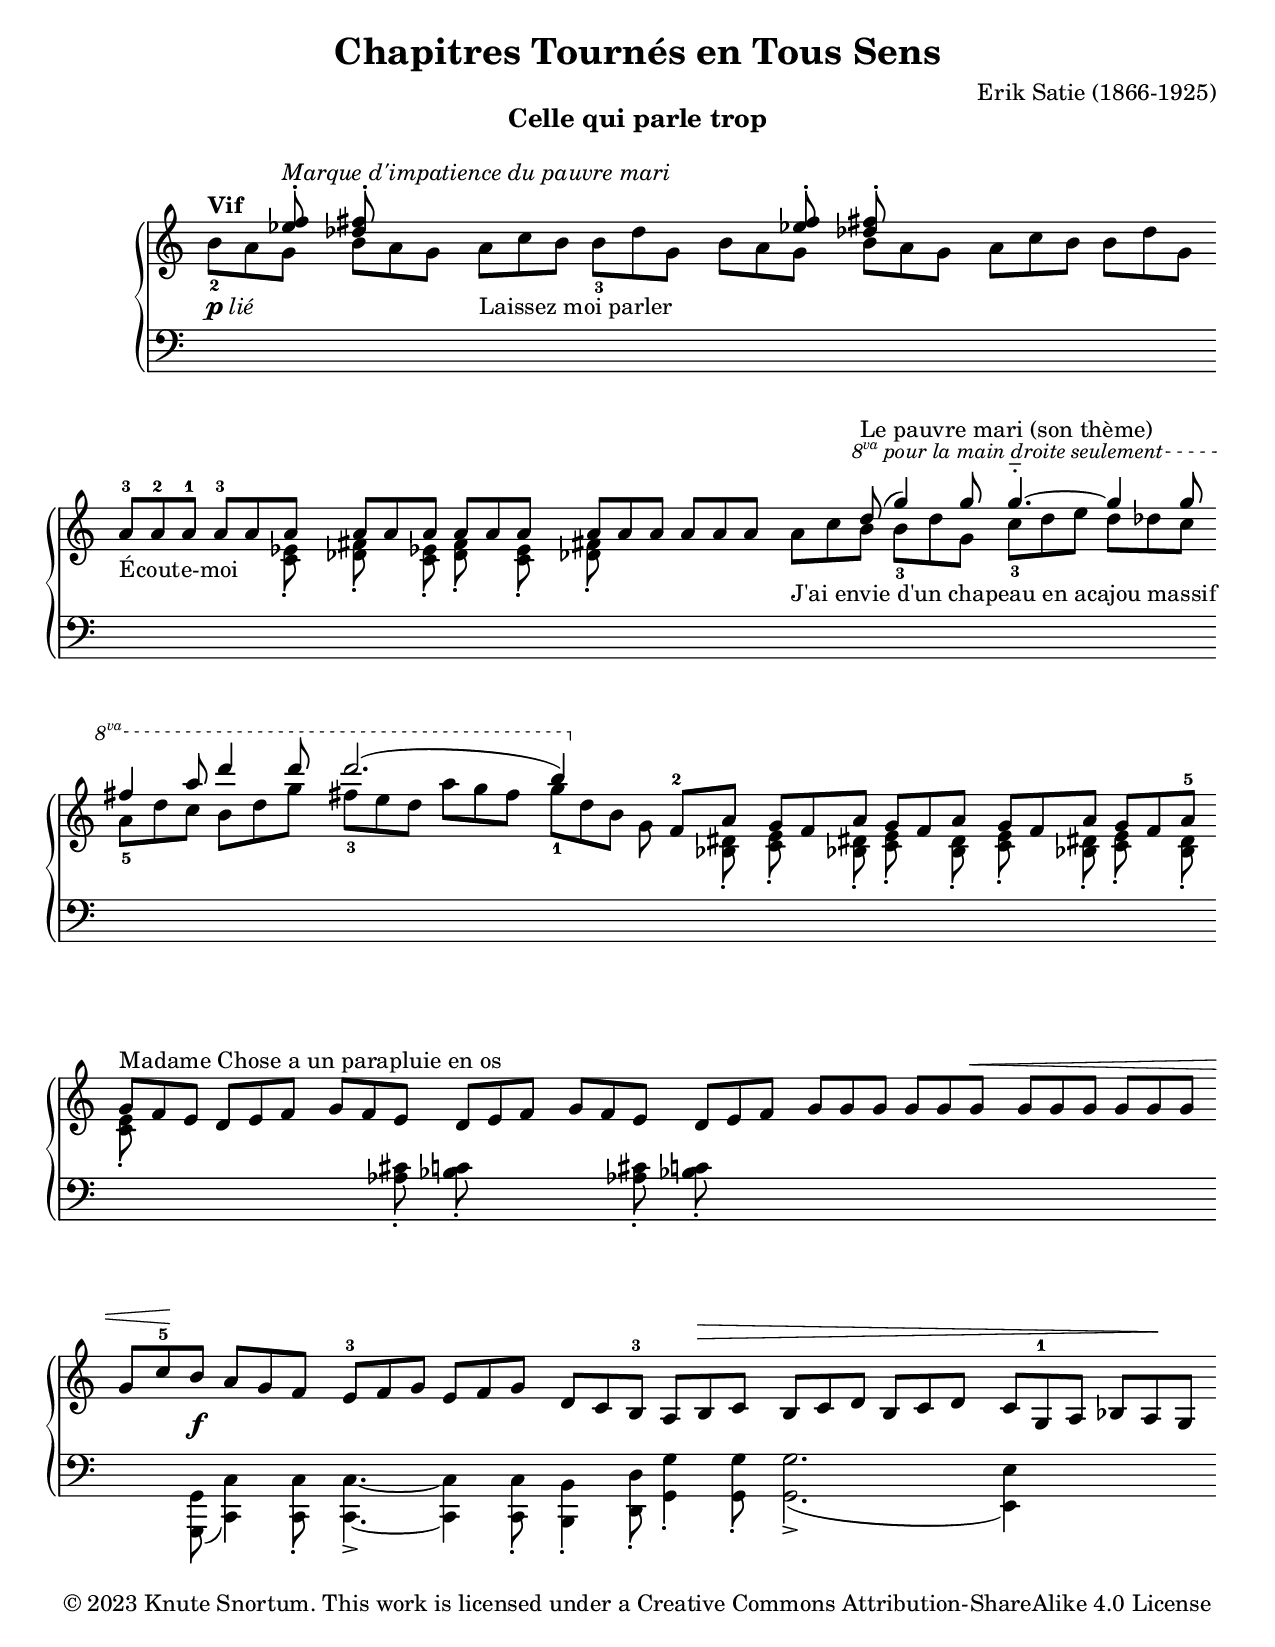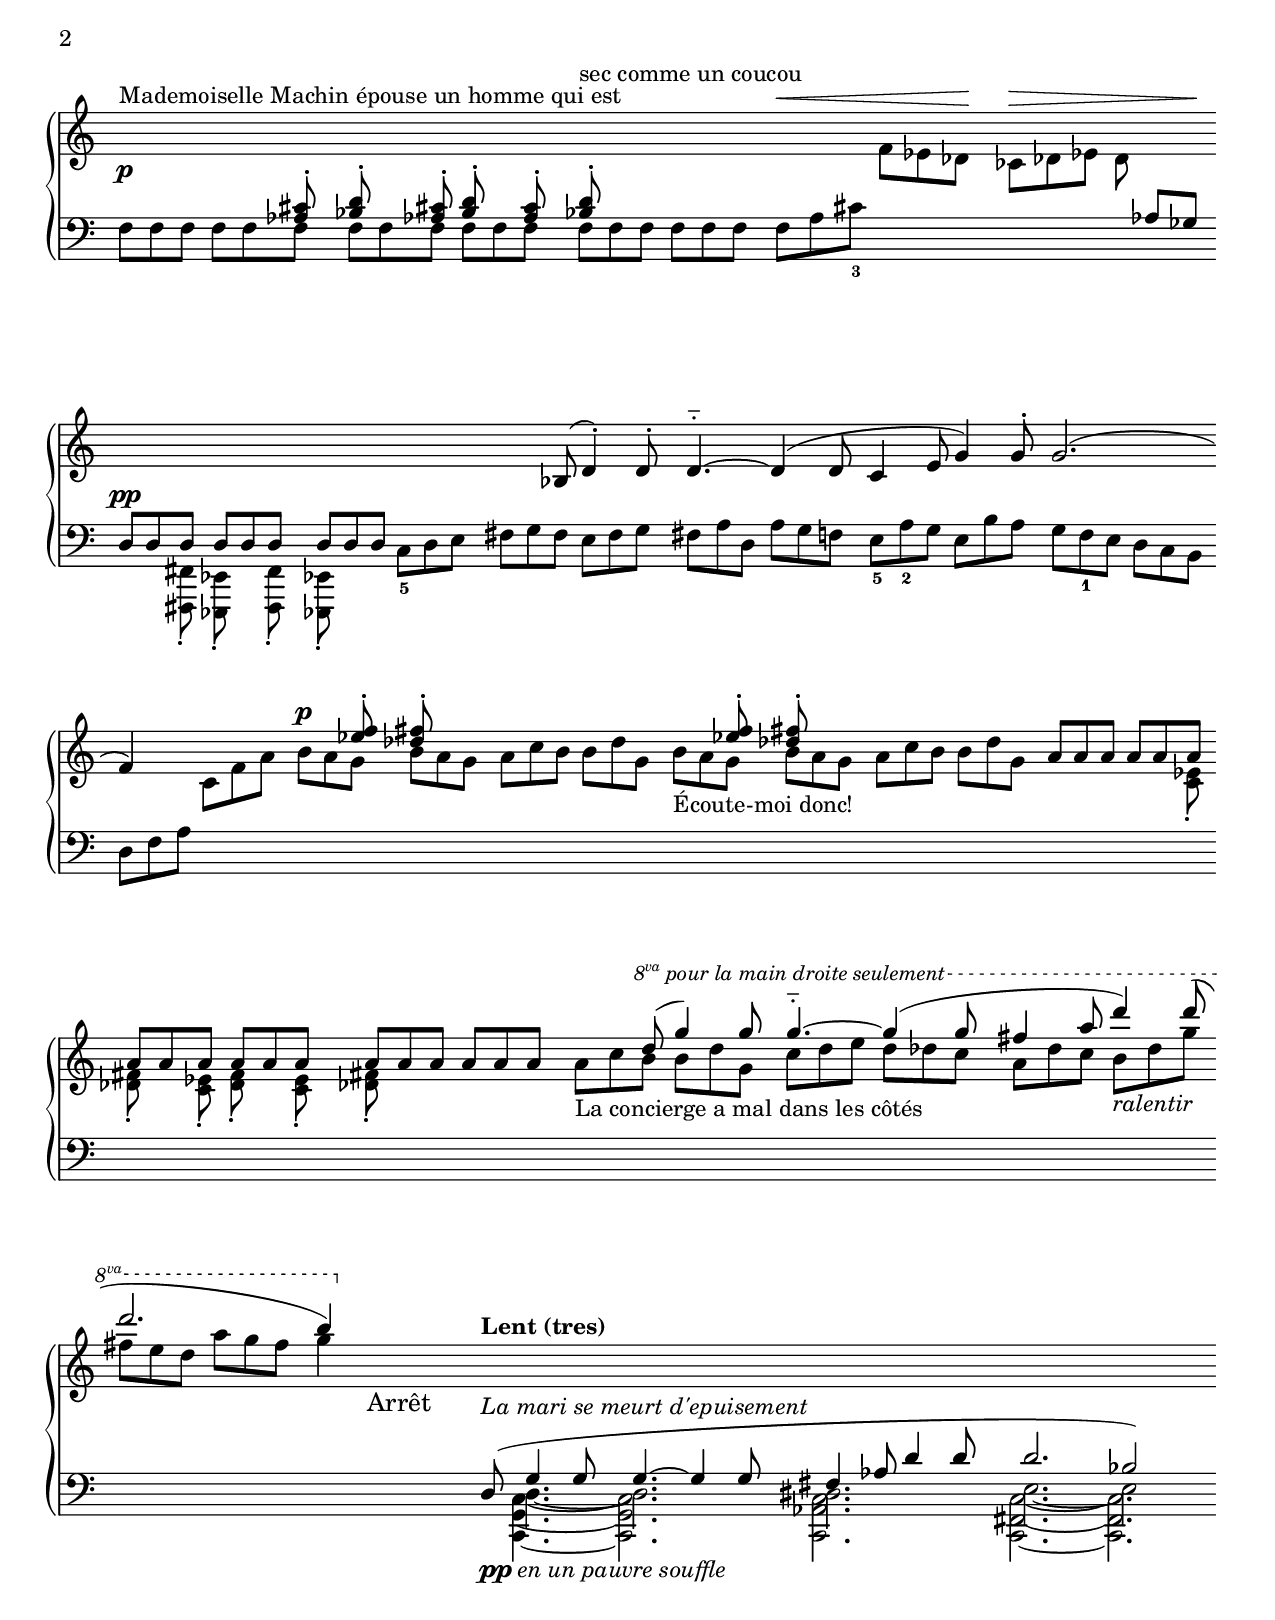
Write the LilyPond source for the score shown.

\version "2.24.0"

\version "2.24.0"
\language "english"

\version "2.24.1"

\header {
  title        = "Chapitres Tournés en Tous Sens"
  composer     = "Erik Satie (1866-1925)"
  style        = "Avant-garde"
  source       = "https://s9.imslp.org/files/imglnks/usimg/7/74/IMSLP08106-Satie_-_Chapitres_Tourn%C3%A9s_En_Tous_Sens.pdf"

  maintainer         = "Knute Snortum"
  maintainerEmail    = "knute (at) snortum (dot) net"
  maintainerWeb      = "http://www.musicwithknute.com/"

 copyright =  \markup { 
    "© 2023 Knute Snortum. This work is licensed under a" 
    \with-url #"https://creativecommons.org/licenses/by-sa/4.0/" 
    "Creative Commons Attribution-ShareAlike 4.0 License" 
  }
}

\paper {
  system-system-spacing.padding = 2
  last-bottom-spacing = 
    #'((basic-distance . 6)
       (minimum-distance . 4)
       (padding . 3)
       (stretchability . 30)) % defaults 1, 0, 1, 30
    
  top-system-spacing.minimum-distance = 10
    
  #(set-paper-size "letter")
  
  print-all-headers = ##t
  
  % --- Set these to false after all editing is finished
  ragged-bottom = ##f
  ragged-last-bottom = ##f
  ragged-right = ##f
}

\layout { 
  \context {
    \Score
    \hide BarLine
    \hide SpanBar
    \remove "Bar_number_engraver"
  }
  \context {
    \Staff
    \remove "Time_signature_engraver"
  }
}

\midi {
  \context {
    \Staff
    \consists "Dynamic_performer"
  }
  \context {
    \Voice
    \remove "Dynamic_performer"
  }
  \context {
    \Score
    midiMinimumVolume = #0.20
    midiMaximumVolume = #0.99
  }
}


% -------------------
% --- Definitions ---
% -------------------

#(define (my-line-breaking-callback grob)
  (let* ((orig (ly:grob-original grob))
         (siblings (ly:spanner-broken-into orig)))
    (if (not (eq? grob (car siblings)))
        (ly:grob-set-property! grob 'text (markup #:normal-text
                                                  #:small 
                                                  #:italic 
                                                  #:concat("8" #:super "va"))))))

octaveUp = {
  \set ottavation = \markup \normal-text \small \italic \concat { 
    8 \super va " pour la main droite seulement"
  }
  \override Staff.OttavaBracket.after-line-breaking = #my-line-breaking-callback
  \ottava 1
}
octaveOff = \ottava 0

shapeOne = \shape #'((-1 . 2.5) (0 . 2.5) (0 . 2) (0 . 2)) Slur

moveTempoA = \once \override MetronomeMark.X-offset = -1
moveTextLeftA = \once \override TextScript.X-offset = -2

% --- Put nonmusical text into variables
phrasePoorHusband = "Le pauvre mari (son thème)"
phraseListen = "Écoute-moi"
phraseMsThing = "Madame Chose a un parapluie en os"
phraseMissMachin = 
  "Mademoiselle Machin épouse un homme qui est sec comme un coucou" 
phraseMissMachinOne = "Mademoiselle Machin épouse un homme qui est"
phraseMissMachinTwo = "sec comme un coucou"
phraseListenTwo = "Écoute-moi donc!"
textImpatience = ^ \markup \italic "Marque d'impatience du pauvre mari"
textSpeak = _ "Laissez moi parler"
textWoodHat = _ "J'ai envie d'un chapeau en acajou massif"
textPainSide = _ "La concierge a mal dans les côtés"
textHusbandDies = ^ \markup \italic "La mari se meurt d'epuisement"

% --- Musical text
ral = \markup \italic ralentir
pLie = \markup { \dynamic p \italic lié }
ppFaint = \markup { \dynamic pp \italic { en un pauvre souffle } }

% -------------
% --- Music ---
% -------------

highVoice = \relative c'' {
  \set Score.tempoHideNote = ##t
  \tempo "Vif" 4. = 144
  s8 s <ef f> -. \textImpatience <df fs>8 -. s s |
  s2. |
  s8 s <ef f> -. <df fs> -. s s |
  s2. |
  a8 -3 _ \phraseListen a8 -2 a -1 a -3 a a |
  a8 a a a a a |
  a8 a a a a a |
  
  \barNumberCheck #8
  
  s8 s \octaveUp d'8 ( ^ \phrasePoorHusband g4 ) g8 |
  g4. -_ ~ g4 g8 |
  fs4 a8 d4 d8 |
  d2. ( |
  b4 ) \octaveOff s8 s f,, -2 a | 
  g8 f a g f a | 
  g8 f a g f a -5 |
  g8 ^ \phraseMsThing f8 e d e f |
  
  \barNumberCheck #16
  
  g8 f e d e f |
  g8 f e d e f |
  g8 g g g g g ^ \< |
  g8 g g g g g |
  g8 c\! -5 b a g f |
  e8 -3 f g e f g |
  d8 c b -3 a b ^ \> c |
  b8 c d b c d |
  
  \barNumberCheck #24
  
  c8 g -1 a bf a \! g |
  s2. ^ \phraseMissMachinOne |
  s2. |
  s2. ^ \phraseMissMachinTwo |
  s2. * 4 |
  
  \barNumberCheck #32
  
  s8 s bf ( d4 -. ) d8 -. |
  d4. -_ ~ d4 ( d8 |
  c4 e8 g4 ) g8 -. |
  g2. ( |
  f4 ) s8 s4. |
  s8^\p s <ef' f> -. <df fs> -. s s |
  s2. |
  s8 s <ef f> -. <df fs> -. s s |
  
  \barNumberCheck #40
  
  s2. |
  a8 a a a a a |
  a8 a a a a a |
  a8 a a a a a |
  s8 s \octaveUp \shapeOne d'8 ( g4 ) g8 |
  g4. -_ ~ g4 ( g8 |
  fs4 a8 d4 _ \ral ) d8 ( |
  d2. |
  
  \barNumberCheck #48
  
  b4 ) \octaveOff s8 \moveTextLeftA s4. _ \markup \large "Arrêt" |
  s2. * 5 |
  
  \barNumberCheck #54
}

upperMiddle = \relative c'' {
  b8 -2 a8 g b a g |
  a8 \textSpeak c8 b b -3 d g, |
  b8 a g b a g |
  a8 c b b d g, |
  s4. s8 s <c, ef> -. |
  <df fs>8 -. s <c ef> -. <df fs> -. s <c ef> -. |
  <df fs>8 -. s s s4. |
  
  \barNumberCheck #8
  
  a'8 \textWoodHat c b b -3 d g, |
  c8 -3 d e d df c |
  a8 -5 d c b d g |
  fs8 -3 e d a' g fs 
  g8 -1 d b g s <bf, ds> -. |
  <c e>8 -. s <bf ds> -. <c e> -. s <bf ds> -. |
  <c e>8 -. s <bf ds> -. <c e> -. s <bf ds> -. |
  <c e>8 -. s s s4. |
  
  \barNumberCheck #16
  
  s2. * 8 | 
  
  \barNumberCheck #24
  
  s2. * 4 | 
  s4. ^ \< f8 ef df \! | 
  cf8 ^ \> df ef df s s \! |
  s2. | s |
  
  \barNumberCheck #32
  
  s2. | s | s | s | 
  s4. c8 f a |
  b8 a g b a g |
  a8 c b b d g, |
  b8 _ \phraseListenTwo a g b a g |
  
  \barNumberCheck #40
  
  a8 c b b d g, |
  s4. s8 s <c, ef> -. |
  <df fs>8 -. s <c ef> -. <df fs> -. s <c ef> -. |
  <df fs>8 -. s s s4. |
  a'8 \textPainSide c b b d g, |
  c8 d e d df c |
  a8 d c b d g |
  fs8 e d a' g fs |
  
  \barNumberCheck #48
  
  g4 s8 s4. |
  s2. * 5 |
  
  \barNumberCheck #54
}

lowerMiddle = \relative c' {
  s2. * 7 | 
  \barNumberCheck #8
  s2. * 8 | 
  \barNumberCheck #16
  s2. * 8 |
  
  \barNumberCheck #24
  
  s2. |
  s4. s8 s <af cs> -. |
  <bf d>8 -. s <af cs> -. <bf d> -. s <af cs> -. |
  <bf d>8 -. s s s4. |
  s2. |
  s4. s8 af gf |
  d8 d d d d d |
  d8 d d s s s |
  
  \barNumberCheck #32
  s2. * 8 |
  \barNumberCheck #40
  s2. * 8 |
  
  \barNumberCheck #48
  
  s2. |
  <<
    {
      s8 s \tempo "Lent (tres)" 4. = 60 
        \tag layout { d ( _ \ppFaint \textHusbandDies }
        \tag midi   { d ( \pp \textHusbandDies }
        g4 g8 |
      g4. ~ g4 g8 |
      fs4 af8 d4 d8 |
      d2. |
      bf2 ) s4 |
      
      \barNumberCheck #54
      
    } \\ {
      s4. d,4. ~ |
      d2. |
      ds2. |
      e2. ~ |
      e2 s4 |
      
      \barNumberCheck #54      
    
    }
  >>
}

lowVoice = \relative c' {
  s2. * 7 | 
  \barNumberCheck #8
  s2. * 8 |
  \barNumberCheck #16
  
  s8 s <af cs> -. <bf c> -. s s |
  s8 s <af cs> -. <bf c> -. s s |
  s2. |
  s2. |
  s8 s8 <g, g,> ( <c c,>4 ) q8 -. |
  <c c,>4. -> ~ q4 q8 -. |
  <b b,>4 -. <d d,>8 -. <g g,>4 -. q8 -. |
  <g g,>2. -> ( |
  
  \barNumberCheck #24
  
  <e e,>4 ) s8 s4. |
  f8 f f f f f |
  f8 f f f f f |
  f8 f f f f f |
  f8 a cs -3 s4. |
  s2. |
  s8 s <fs,, fs,> -. <ef ef,> -. s <fs fs,> -. |
  <ef ef,> -. s s c' -5 d e |
  
  \barNumberCheck #32
  
  fs8 g fs e fs g |
  fs8 a d, a' g f |
  e8 -5 a -2 g e b' a |
  g8 f -1 e d c b |
  d8 f a s s s |
  s2. | s | s |
  
  \barNumberCheck #40
  
  s2. * 8 |
  
  \barNumberCheck #48
  
  s2. |
  s4. <c, g c,>4. ~ |
  q2. |
  <c af c,>2. |
  <c fs, c>2. ~ |
  q2. |
  
  \barNumberCheck #54
}
dynamics = {
  \tag layout { s2.-\pLie | }
  \tag midi   { s2.\p | }
  s2. * 6 |
  
  \barNumberCheck #8
  
  s2. * 8 |
  
  \barNumberCheck #16
  
  s2. * 4 |
  s4 s8\f s4. |
  s2. * 3 |
  
  \barNumberCheck #24
  s2. |
  s2.\p |
  s2. * 4 |
  s2.\pp |
  s2. |
  
  \barNumberCheck #32
  
  s2. * 5 |
  s2. |
  
}

forceBreaks = {
  \repeat unfold 3 { s2.\noBreak } s2.\break\noPageBreak
  \repeat unfold 4 { s2.\noBreak } s2.\break\noPageBreak
  \repeat unfold 4 { s2.\noBreak } s2.\break\noPageBreak
  \repeat unfold 4 { s2.\noBreak } s2.\break\noPageBreak
  \repeat unfold 4 { s2.\noBreak } s2.\pageBreak
  
  \repeat unfold 4 { s2.\noBreak } s2.\break\noPageBreak
  \repeat unfold 5 { s2.\noBreak } s2.\break\noPageBreak
  \repeat unfold 5 { s2.\noBreak } s2.\break\noPageBreak
  \repeat unfold 4 { s2.\noBreak } s2.\break\noPageBreak
}

% -----------------------
% --- Layout and MIDI ---
% -----------------------

global = {
  \key c \major
  \time 6/8
}

upper = {
  \global
  \clef treble
  <<
    \new Voice { \voiceOne \highVoice }
    \new Voice { \voiceTwo \upperMiddle }
  >>
}

lower = {
  \global
  \clef bass
  <<
    \new Voice { \voiceThree \lowerMiddle }
    \new Voice { \voiceFour \lowVoice }
  >>
}

celleNotes = \score {
  \header {
    title = ##f
    subtitle = "Celle qui parle trop"
    composer = ##f
  }
  \keepWithTag #'layout
  \new PianoStaff <<
    \new Staff = "upper" \upper
    \new Dynamics \dynamics
    \new Staff = "lower" \lower
    \new Devnull \forceBreaks
  >>
  \layout {
    \context {
      \Staff
      \remove Ottava_spanner_engraver
    }
    \context {
      \Voice
      \consists Ottava_spanner_engraver
    }
  }
}

celleMidi = \book {
  \bookOutputName "celle-music"
  \score {
    \keepWithTag #'midi
    <<
      \new Staff << \upper \dynamics >>
      \new Staff << \lower \dynamics >>
    >>
    \midi {}
  }
}


\celleNotes
\celleMidi